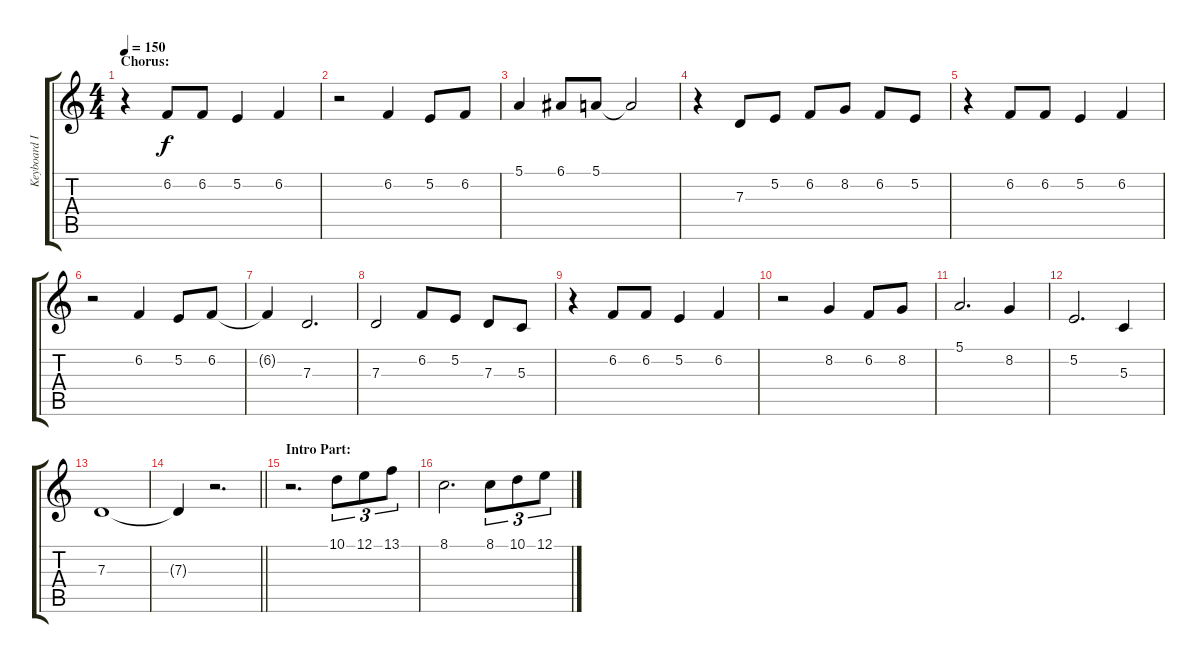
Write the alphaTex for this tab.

\track ("Keyboard II " "Keyboard I") {instrument acousticgrandpiano}
\staff {score tabs}
\tuning (E4 B3 G3 D3 A2 E2) {hide}
\ts (4 4)
\section ("" "Chorus:")
\tempo 150
\clef g2
\ks c
r.4{dy f} 6.2.8 6.2.8 5.2.4 6.2.4 |
r.2 6.2.4 5.2.8 6.2.8 |
5.1.4 6.1.8 5.1.8 5.1{t}.2 |
r.4 7.3.8 5.2.8 6.2.8 8.2.8 6.2.8 5.2.8 |
r.4 6.2.8 6.2.8 5.2.4 6.2.4 |
r.2 6.2.4 5.2.8 6.2.8 |
6.2{t}.4 7.3.2{d} |
7.3.2 6.2.8 5.2.8 7.3.8 5.3.8 |
r.4 6.2.8 6.2.8 5.2.4 6.2.4 |
r.2 8.2.4 6.2.8 8.2.8 |
5.1.2{d} 8.2.4 |
5.2.2{d} 5.3.4 |
7.3.1 |
\barLineRight lightlight
7.3{t}.4 r.2{d} |
\section ("" "Intro Part:")
r.2{d} 10.1.8{tu (3 2)} 12.1.8{tu (3 2)} 13.1.8{tu (3 2)} |
8.1.2{d} 8.1.8{tu (3 2)} 10.1.8{tu (3 2)} 12.1.8{tu (3 2)}
